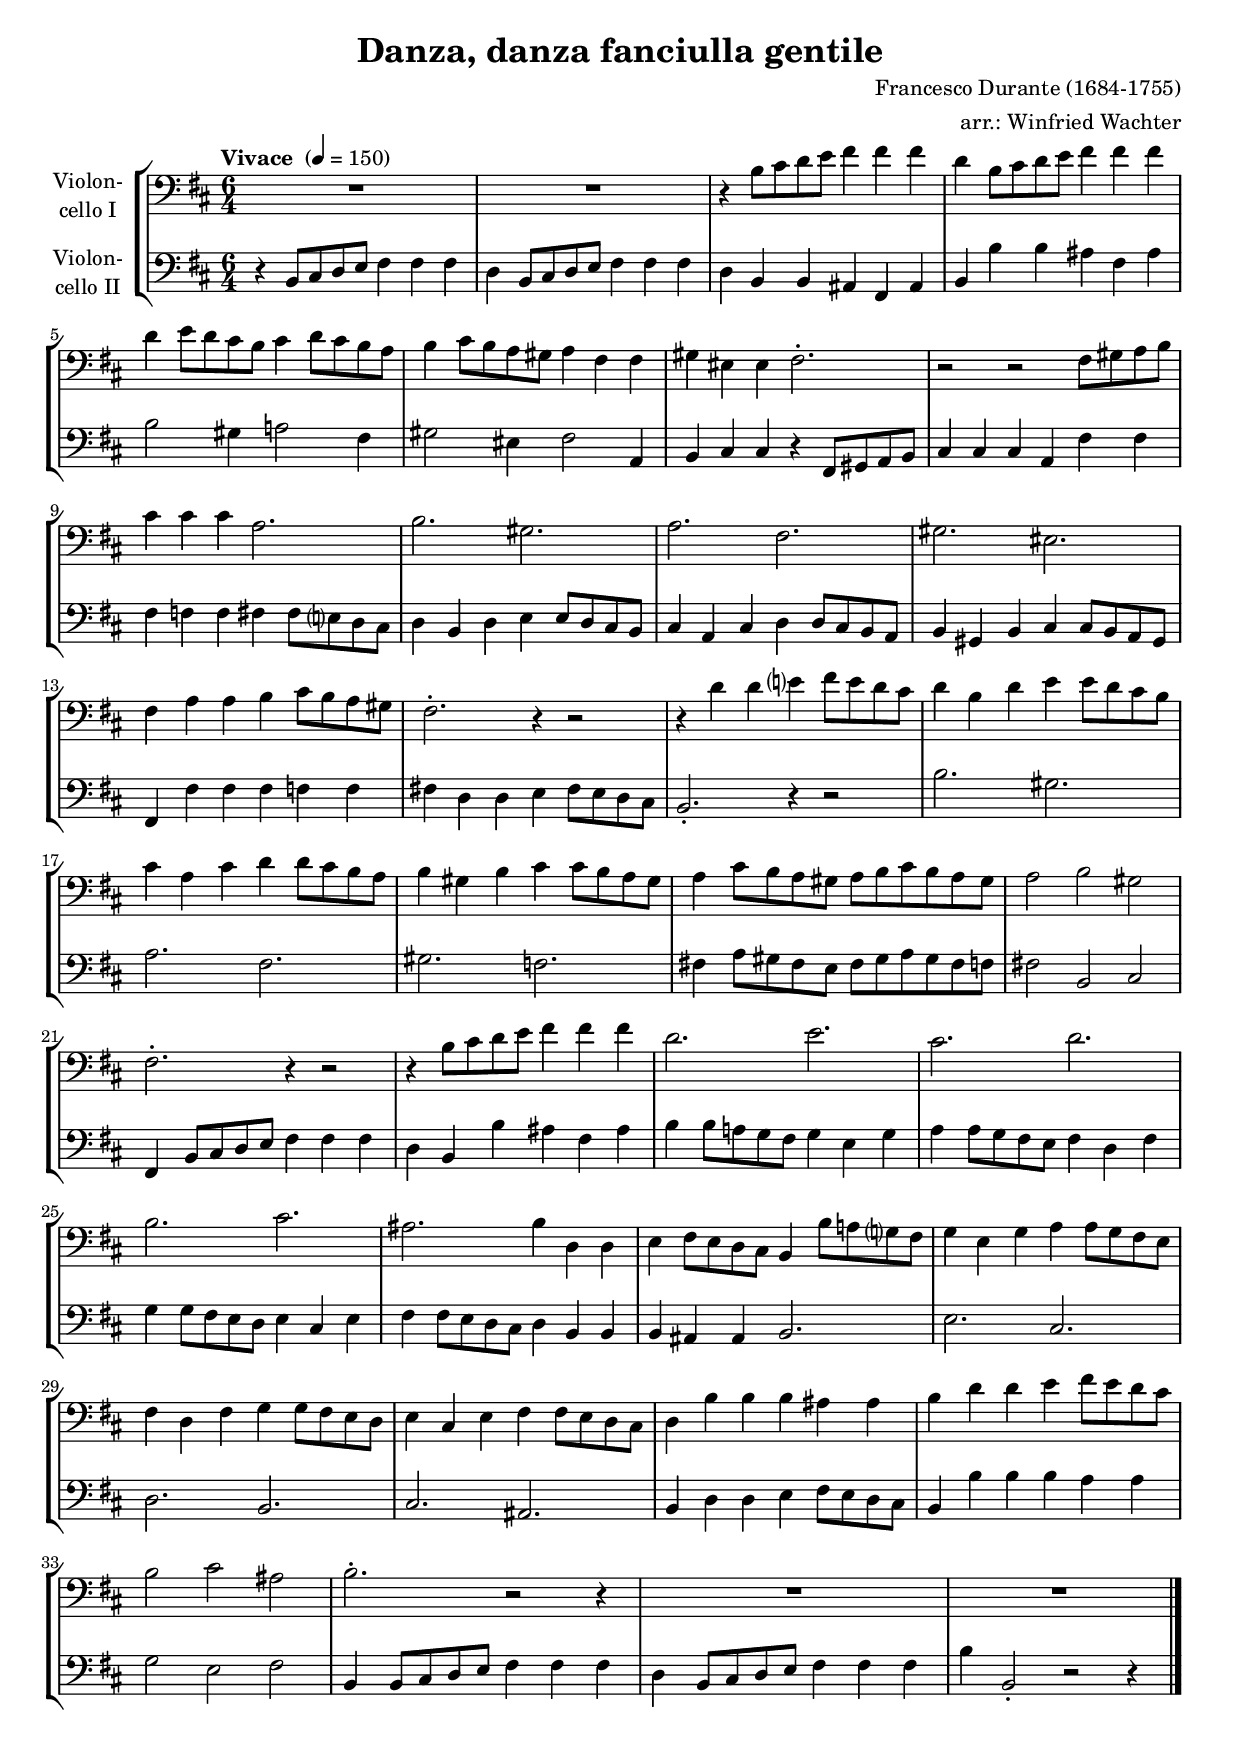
\version "2.18.2"
\include "deutsch.ly"
  
#(set-global-staff-size 18.5)

\header {
  title     = "Danza, danza fanciulla gentile"
  composer  = "Francesco Durante (1684-1755)"
  arranger  = "arr.: Winfried Wachter"
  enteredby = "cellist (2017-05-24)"
%  piece     = ""
}

voiceconsts = {
  \key d \major
  \time 6/4
  \clef "bass"
% \numericTimeSignature
  \compressFullBarRests
  % Set default beaming for all staves
%  \set Timing.beamExceptions = #'()
%  \set Timing.baseMoment     = #(ly:make-moment 1 4)
%  \set Timing.beatStructure  = #'(1 1 1)
  \tempo "Vivace " 4=150
}

%mikl = "harpsichord"
%mist = "string ensemble 1"
mist = "cello"
%mikl = "accordion"
mikl = "concertina"
miba = "bassoon"
%miba = "drawbar organ"

va = \relative c' {
  \voiceconsts

  R1.*2
  r4 h8 cis d e fis4 fis fis
  d h8 cis d e fis4 fis fis

  d e8 d cis h cis4 d8 cis h a
  h4 cis8 h a gis a4 fis fis
  gis eis eis fis2.-.

  r2 r fis8 gis a h
  cis4 cis cis a2.
  h gis
  a fis

  gis eis
  fis4 a a h cis8 h a gis
  fis2.-. r4 r2

  r4 d' d e? fis8 e d cis
  d4 h d e e8 d cis h
  cis4 a cis d d8 cis h a

  h4 gis h cis cis8 h a gis
  a4 cis8 h a gis a[ h cis h a gis]
  a2 h gis
  fis2.-. r4 r2

  r4 h8 cis d e fis4 fis fis
  d2. e
  cis d
  h cis

  ais h4 d, d
  e fis8 e d cis h4 h'8 a! g? fis
  g4 e g a a8 g fis e
  fis4 d fis g g8 fis e d

  e4 cis e fis fis8 e d cis
  d4 h' h h ais ais
  h d d e fis8 e d cis
  h2 cis ais

  h2.-. r2 r4
  R1.*2 \bar "|."
}

vb = \relative c {
  \voiceconsts

  r4 h8 cis d e fis4 fis fis
  d h8 cis d e fis4 fis fis
  d h h ais fis ais
  h h' h ais fis ais

  h2 gis4 a!2 fis4
  gis2 eis4 fis2 a,4
  h cis cis r fis,8 gis a h

  cis4 cis cis a fis' fis
  fis f f fis fis8 e? d cis
  d4 h d e e8 d cis h
  cis4 a cis d d8 cis h a

  h4 gis h cis cis8 h a gis
  fis4 fis' fis fis f f
  fis! d d e fis8 e d cis

  h2.-. r4 r2
  h'2. gis
  a fis

  gis f
  fis!4 a8 gis fis e fis[ gis a gis fis f]
  fis!2 h, cis
  fis,4 h8 cis d e fis4 fis fis

  d h h' ais fis ais
  h h8 a! g fis g4 e g
  a a8 g fis e fis4 d fis
  g g8 fis e d e4 cis e

  fis fis8 e d cis d4 h h
  h ais ais h2.
  e cis
  d h

  cis ais
  h4 d d e fis8 e d cis
  h4 h' h h a a
  g2 e fis

  h,4 h8 cis d e fis4 fis fis
  d h8 cis d e fis4 fis fis
  h h,2-. r2 r4 \bar "|."
}


music = \new StaffGroup <<
      \new Staff {
	\set Staff.midiInstrument = \mist
	\set Staff.instrumentName = \markup \center-column { "Violon-" "cello I" }
	\transpose d d { \va }
      }
      
      \new Staff {
	\set Staff.midiInstrument = \miba
	\set Staff.instrumentName = \markup \center-column { "Violon-" "cello II" }
	\transpose d d { \vb }
      }
>>

\book {
  \score {
    \music
    \layout {}
  }

  \score {
    \unfoldRepeats \music

    \midi {
      \context {
        \Score
      }
    }
  }
}
